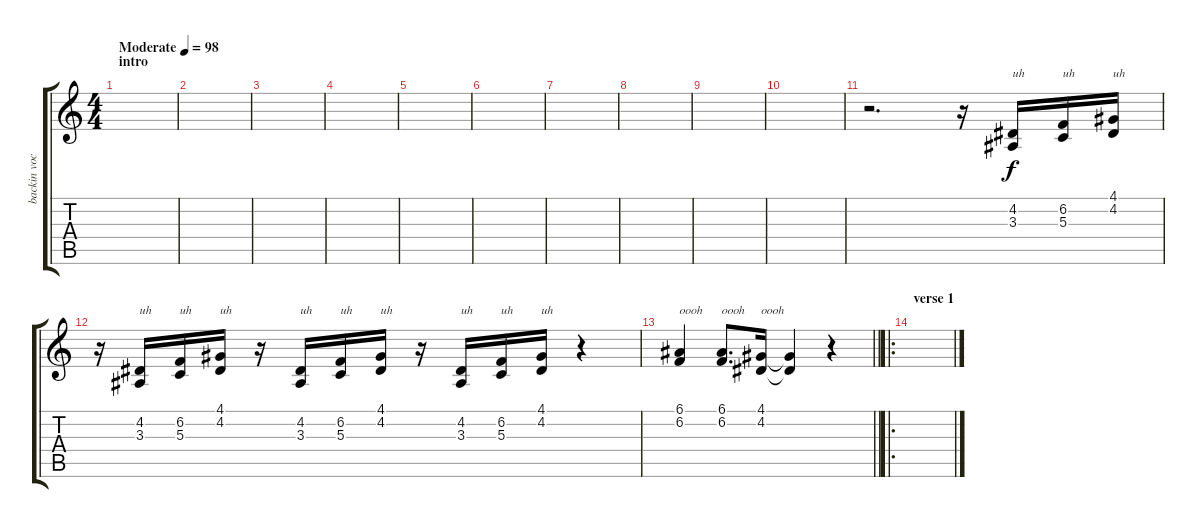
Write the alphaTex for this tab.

\track ("backin vocal" "backin voc") {instrument lead6voice}
\staff {score tabs}
\tuning (E4 B3 G3 D3 A2 E2) {hide}
\ts (4 4)
\section ("" "intro ")
\tempo (98 "Moderate")
\clef g2
\ks c
|
|
|
|
|
|
|
|
|
|
r.2{d} r.16 (4.2 3.3).16{txt "uh"} (6.2 5.3).16{txt "uh"} (4.1 4.2).16{txt "uh"} |
r.16 (4.2 3.3).16{txt "uh"} (6.2 5.3).16{txt "uh"} (4.1 4.2).16{txt "uh"} r.16 (4.2 3.3).16{txt "uh"} (6.2 5.3).16{txt "uh"} (4.1 4.2).16{txt "uh"} r.16 (4.2 3.3).16{txt "uh"} (6.2 5.3).16{txt "uh"} (4.1 4.2).16{txt "uh"} r.4 |
\barLineRight lightlight
(6.1 6.2).4{txt "oooh"} (6.1 6.2).8{d txt "oooh"} (4.1 4.2).16{txt "oooh"} (4.1{t} 4.2{t}).4 r.4 |
\ro
\section ("" "verse 1")
